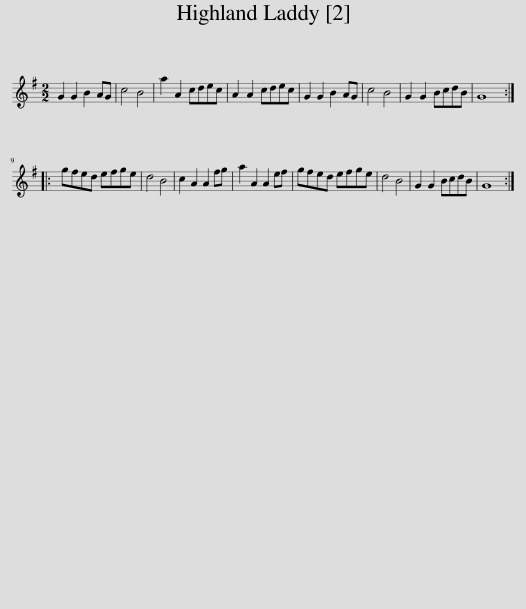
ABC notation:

X:1
L:1/8
M:2/2
I:linebreak $
K:G
V:1 treble
V:1
 G2 G2 B2 AG | c4 B4 | a2 A2 cdec | A2 A2 cdec | G2 G2 B2 AG | %5
 c4 B4 | G2 G2 BcdB | G8 ::$ gfed efge | d4 B4 | %10
 c2 A2 A2 fg | a2 A2 A2 ef | gfed efge | d4 B4 | G2 G2 BcdB | %15
 G8 :| %16
